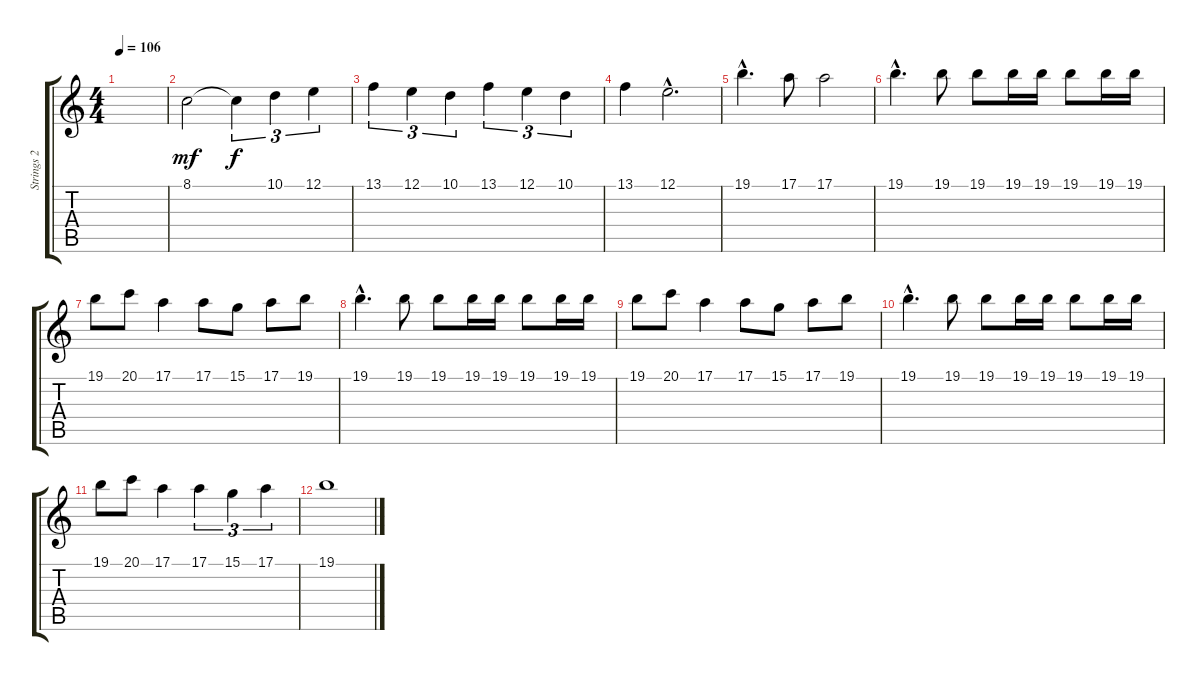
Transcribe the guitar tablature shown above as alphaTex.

\track ("Strings 2" "Strings 2") {instrument tremolostrings}
\staff {score tabs}
\tuning (E4 B3 G3 D3 A2 E2) {hide}
\ts (4 4)
\tempo 106
\clef g2
\ks c
|
8.1.2{dy mf} 8.1{t}.4{tu (3 2) dy f} 10.1.4{tu (3 2)} 12.1.4{tu (3 2)} |
13.1.4{tu (3 2)} 12.1.4{tu (3 2)} 10.1.4{tu (3 2)} 13.1.4{tu (3 2)} 12.1.4{tu (3 2)} 10.1.4{tu (3 2)} |
13.1.4 12.1{hac}.2{d} |
19.1{hac}.4{d} 17.1.8 17.1.2 |
19.1{hac}.4{d} 19.1.8 19.1.8 19.1.16 19.1.16 19.1.8 19.1.16 19.1.16 |
19.1.8 20.1.8 17.1.4 17.1.8 15.1.8 17.1.8 19.1.8 |
19.1{hac}.4{d} 19.1.8 19.1.8 19.1.16 19.1.16 19.1.8 19.1.16 19.1.16 |
19.1.8 20.1.8 17.1.4 17.1.8 15.1.8 17.1.8 19.1.8 |
19.1{hac}.4{d} 19.1.8 19.1.8 19.1.16 19.1.16 19.1.8 19.1.16 19.1.16 |
19.1.8 20.1.8 17.1.4 17.1.4{tu (3 2)} 15.1.4{tu (3 2)} 17.1.4{tu (3 2)} |
19.1.1
